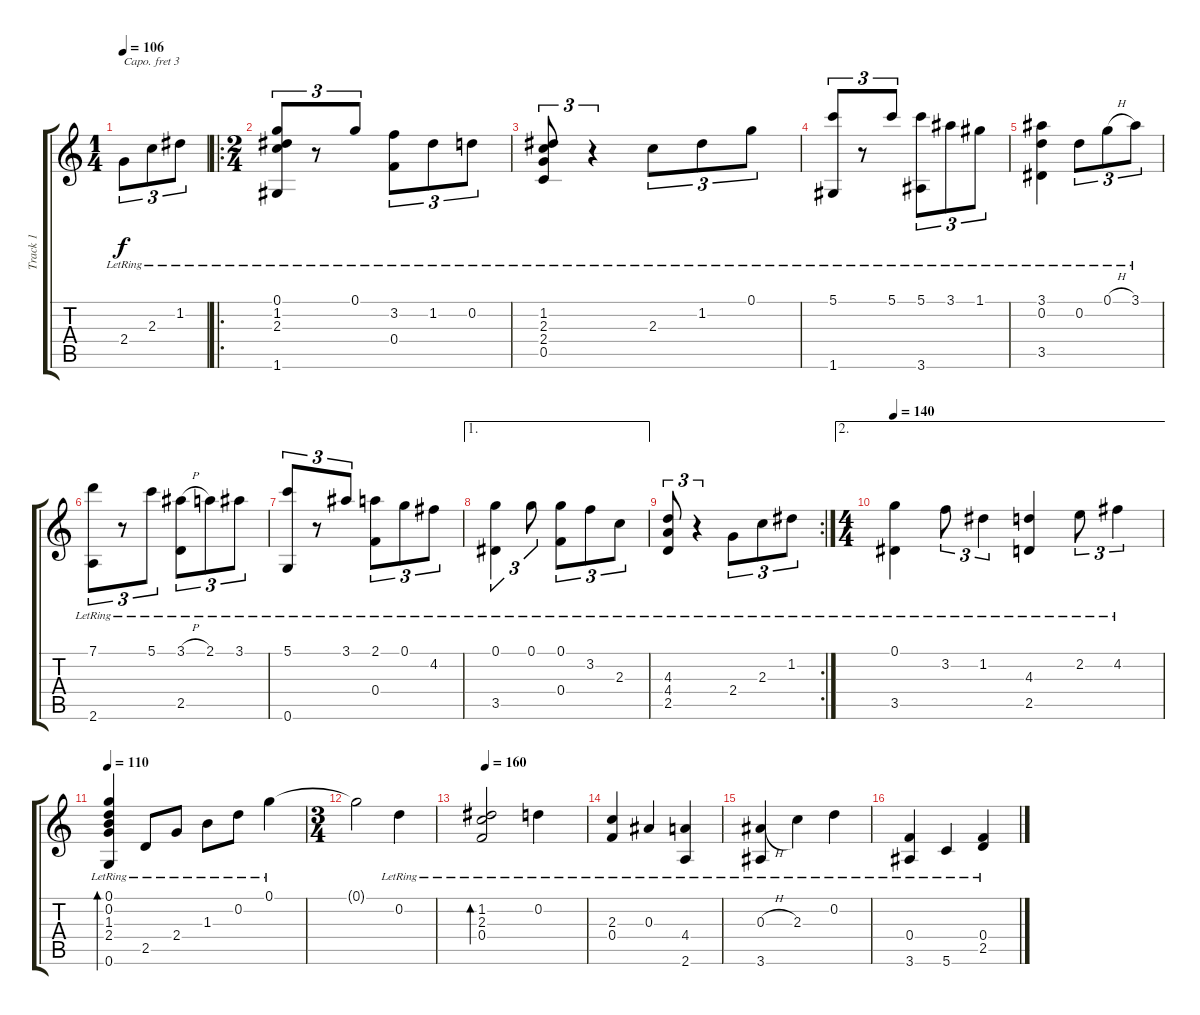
\track ("Track 1" "Track 1") {instrument acousticguitarsteel}
\staff {score tabs}
\capo 3
\tuning (E4 B3 G3 D3 A2 E2) {hide}
\ts (1 4)
\tempo 106
\clef g2
\ks c
2.4{lr}.8{tu (3 2) dy f} 2.3{lr}.8{tu (3 2)} 1.2{lr}.8{tu (3 2)} |
\ro
\ts (2 4)
(0.1{lr} 1.2{lr} 2.3{lr} 1.6{lr}).8{tu (3 2)} r.8{tu (3 2)} 0.1{lr}.8{tu (3 2)} (3.2{lr} 0.4{lr}).8{tu (3 2)} 1.2{lr}.8{tu (3 2)} 0.2{lr}.8{tu (3 2)} |
(1.2{lr} 2.3{lr} 2.4{lr} 0.5{lr}).8{tu (3 2)} r.4{tu (3 2)} 2.3{lr}.8{tu (3 2)} 1.2{lr}.8{tu (3 2)} 0.1{lr}.8{tu (3 2)} |
(5.1{lr} 1.6{lr}).8{tu (3 2)} r.8{tu (3 2)} 5.1{lr}.8{tu (3 2)} (5.1{lr} 3.6{lr}).8{tu (3 2)} 3.1{lr}.8{tu (3 2)} 1.1{lr}.8{tu (3 2)} |
(3.1{lr} 0.2{lr} 3.5{lr}).4 0.2{lr}.8{tu (3 2)} 0.1{h lr}.8{tu (3 2)} 3.1{lr}.8{tu (3 2)} |
(7.1{lr} 2.6{lr}).8{tu (3 2)} r.8{tu (3 2)} 5.1{lr}.8{tu (3 2)} (3.1{h lr} 2.5{lr}).8{tu (3 2)} 2.1{lr}.8{tu (3 2)} 3.1{lr}.8{tu (3 2)} |
(5.1{lr} 0.6{lr}).8{tu (3 2)} r.8{tu (3 2)} 3.1{lr}.8{tu (3 2)} (2.1{lr} 0.4{lr}).8{tu (3 2)} 0.1{lr}.8{tu (3 2)} 4.2{lr}.8{tu (3 2)} |
\ae 1
(0.1{lr} 3.5{lr}).4{tu (3 2)} 0.1{lr}.8{tu (3 2)} (0.1{lr} 0.4{lr}).8{tu (3 2)} 3.2{lr}.8{tu (3 2)} 2.3{lr}.8{tu (3 2)} |
\rc 2
(4.3{lr} 4.4{lr} 2.5{lr}).8{tu (3 2)} r.4{tu (3 2)} 2.4{lr}.8{tu (3 2)} 2.3{lr}.8{tu (3 2)} 1.2{lr}.8{tu (3 2)} |
\ae 2
\ts (4 4)
\tempo 140
(0.1{lr} 3.5{lr}).4 3.2{lr}.8{tu (3 2)} 1.2{lr}.4{tu (3 2)} (4.3{lr} 2.5{lr}).4 2.2{lr}.8{tu (3 2)} 4.2{lr}.4{tu (3 2)} |
\tempo 110
(0.1{lr} 0.2{lr} 1.3{lr} 2.4{lr} 0.6{lr}).4{bd 240} 2.5{lr}.8 2.4{lr}.8 1.3{lr}.8 0.2{lr}.8 0.1{lr}.4 |
\ts (3 4)
0.1{t}.2 0.2{lr}.4 |
\tempo 160
(1.2{lr} 2.3{lr} 0.4{lr}).2{bd 120} 0.2{lr}.4 |
(2.3{lr} 0.4{lr}).4 0.3{lr}.4 (4.4{lr} 2.6{lr}).4 |
(0.3{h lr} 3.6{lr}).4 2.3{lr}.4 0.2{lr}.4 |
(0.4{lr} 3.6{lr}).4 5.6{lr}.4 (0.4{lr} 2.5{lr}).4
